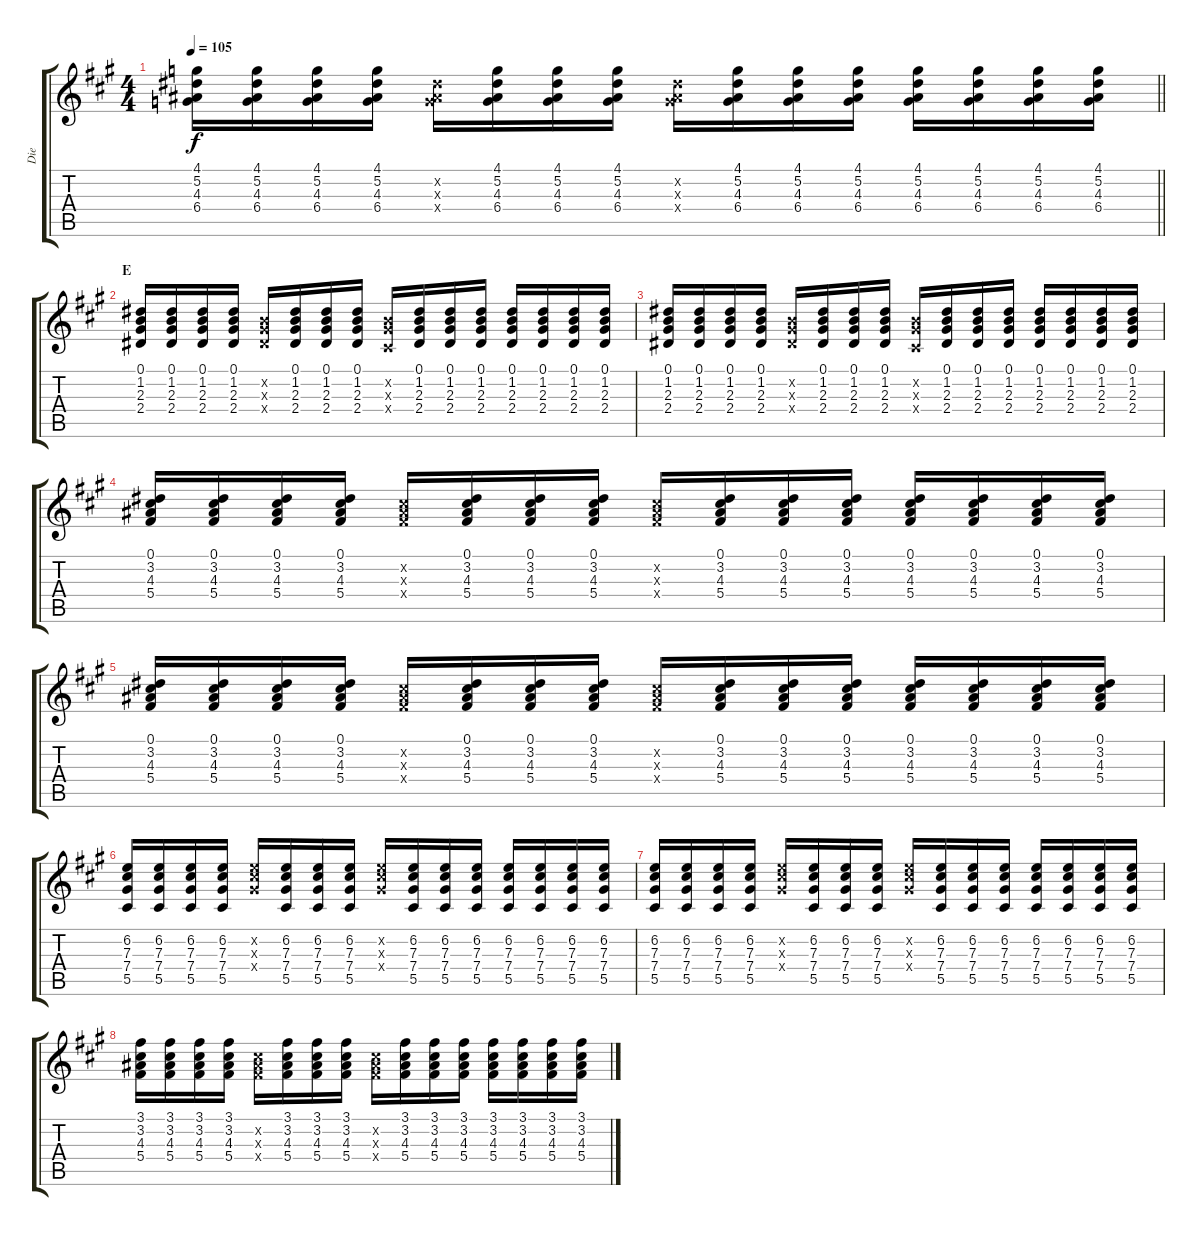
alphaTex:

\track ("Die" "Die") {instrument acousticguitarsteel}
\staff {score tabs}
\tuning (Eb4 Bb3 Gb3 Db3 Ab2 Db2) {hide}
\ts (4 4)
\tempo 105
\clef g2
\barLineRight lightlight
\ks f#minor
(4.1 5.2 4.3 6.4).16{dy f} (4.1 5.2 4.3 6.4).16 (4.1 5.2 4.3 6.4).16 (4.1 5.2 4.3 6.4).16 (5.2{x} 4.3{x} 6.4{x}).16 (4.1 5.2 4.3 6.4).16 (4.1 5.2 4.3 6.4).16 (4.1 5.2 4.3 6.4).16 (5.2{x} 4.3{x} 6.4{x}).16 (4.1 5.2 4.3 6.4).16 (4.1 5.2 4.3 6.4).16 (4.1 5.2 4.3 6.4).16 (4.1 5.2 4.3 6.4).16 (4.1 5.2 4.3 6.4).16 (4.1 5.2 4.3 6.4).16 (4.1 5.2 4.3 6.4).16 |
\section ("" "E")
(0.1 1.2 2.3 2.4).16 (0.1 1.2 2.3 2.4).16 (0.1 1.2 2.3 2.4).16 (0.1 1.2 2.3 2.4).16 (1.2{x} 2.3{x} 2.4{x}).16 (0.1 1.2 2.3 2.4).16 (0.1 1.2 2.3 2.4).16 (0.1 1.2 2.3 2.4).16 (1.2{x} 2.3{x} 0.4{x}).16 (0.1 1.2 2.3 2.4).16 (0.1 1.2 2.3 2.4).16 (0.1 1.2 2.3 2.4).16 (0.1 1.2 2.3 2.4).16 (0.1 1.2 2.3 2.4).16 (0.1 1.2 2.3 2.4).16 (0.1 1.2 2.3 2.4).16 |
(0.1 1.2 2.3 2.4).16 (0.1 1.2 2.3 2.4).16 (0.1 1.2 2.3 2.4).16 (0.1 1.2 2.3 2.4).16 (1.2{x} 2.3{x} 2.4{x}).16 (0.1 1.2 2.3 2.4).16 (0.1 1.2 2.3 2.4).16 (0.1 1.2 2.3 2.4).16 (1.2{x} 2.3{x} 0.4{x}).16 (0.1 1.2 2.3 2.4).16 (0.1 1.2 2.3 2.4).16 (0.1 1.2 2.3 2.4).16 (0.1 1.2 2.3 2.4).16 (0.1 1.2 2.3 2.4).16 (0.1 1.2 2.3 2.4).16 (0.1 1.2 2.3 2.4).16 |
(0.1 3.2 4.3 5.4).16 (0.1 3.2 4.3 5.4).16 (0.1 3.2 4.3 5.4).16 (0.1 3.2 4.3 5.4).16 (3.2{x} 4.3{x} 5.4{x}).16 (0.1 3.2 4.3 5.4).16 (0.1 3.2 4.3 5.4).16 (0.1 3.2 4.3 5.4).16 (3.2{x} 4.3{x} 5.4{x}).16 (0.1 3.2 4.3 5.4).16 (0.1 3.2 4.3 5.4).16 (0.1 3.2 4.3 5.4).16 (0.1 3.2 4.3 5.4).16 (0.1 3.2 4.3 5.4).16 (0.1 3.2 4.3 5.4).16 (0.1 3.2 4.3 5.4).16 |
(0.1 3.2 4.3 5.4).16 (0.1 3.2 4.3 5.4).16 (0.1 3.2 4.3 5.4).16 (0.1 3.2 4.3 5.4).16 (3.2{x} 4.3{x} 5.4{x}).16 (0.1 3.2 4.3 5.4).16 (0.1 3.2 4.3 5.4).16 (0.1 3.2 4.3 5.4).16 (3.2{x} 4.3{x} 5.4{x}).16 (0.1 3.2 4.3 5.4).16 (0.1 3.2 4.3 5.4).16 (0.1 3.2 4.3 5.4).16 (0.1 3.2 4.3 5.4).16 (0.1 3.2 4.3 5.4).16 (0.1 3.2 4.3 5.4).16 (0.1 3.2 4.3 5.4).16 |
(6.2 7.3 7.4 5.5).16 (6.2 7.3 7.4 5.5).16 (6.2 7.3 7.4 5.5).16 (6.2 7.3 7.4 5.5).16 (6.2{x} 7.3{x} 7.4{x}).16 (6.2 7.3 7.4 5.5).16 (6.2 7.3 7.4 5.5).16 (6.2 7.3 7.4 5.5).16 (6.2{x} 7.3{x} 7.4{x}).16 (6.2 7.3 7.4 5.5).16 (6.2 7.3 7.4 5.5).16 (6.2 7.3 7.4 5.5).16 (6.2 7.3 7.4 5.5).16 (6.2 7.3 7.4 5.5).16 (6.2 7.3 7.4 5.5).16 (6.2 7.3 7.4 5.5).16 |
(6.2 7.3 7.4 5.5).16 (6.2 7.3 7.4 5.5).16 (6.2 7.3 7.4 5.5).16 (6.2 7.3 7.4 5.5).16 (6.2{x} 7.3{x} 7.4{x}).16 (6.2 7.3 7.4 5.5).16 (6.2 7.3 7.4 5.5).16 (6.2 7.3 7.4 5.5).16 (6.2{x} 7.3{x} 7.4{x}).16 (6.2 7.3 7.4 5.5).16 (6.2 7.3 7.4 5.5).16 (6.2 7.3 7.4 5.5).16 (6.2 7.3 7.4 5.5).16 (6.2 7.3 7.4 5.5).16 (6.2 7.3 7.4 5.5).16 (6.2 7.3 7.4 5.5).16 |
(3.1 3.2 4.3 5.4).16 (3.1 3.2 4.3 5.4).16 (3.1 3.2 4.3 5.4).16 (3.1 3.2 4.3 5.4).16 (3.2{x} 4.3{x} 5.4{x}).16 (3.1 3.2 4.3 5.4).16 (3.1 3.2 4.3 5.4).16 (3.1 3.2 4.3 5.4).16 (3.2{x} 4.3{x} 5.4{x}).16 (3.1 3.2 4.3 5.4).16 (3.1 3.2 4.3 5.4).16 (3.1 3.2 4.3 5.4).16 (3.1 3.2 4.3 5.4).16 (3.1 3.2 4.3 5.4).16 (3.1 3.2 4.3 5.4).16 (3.1 3.2 4.3 5.4).16
